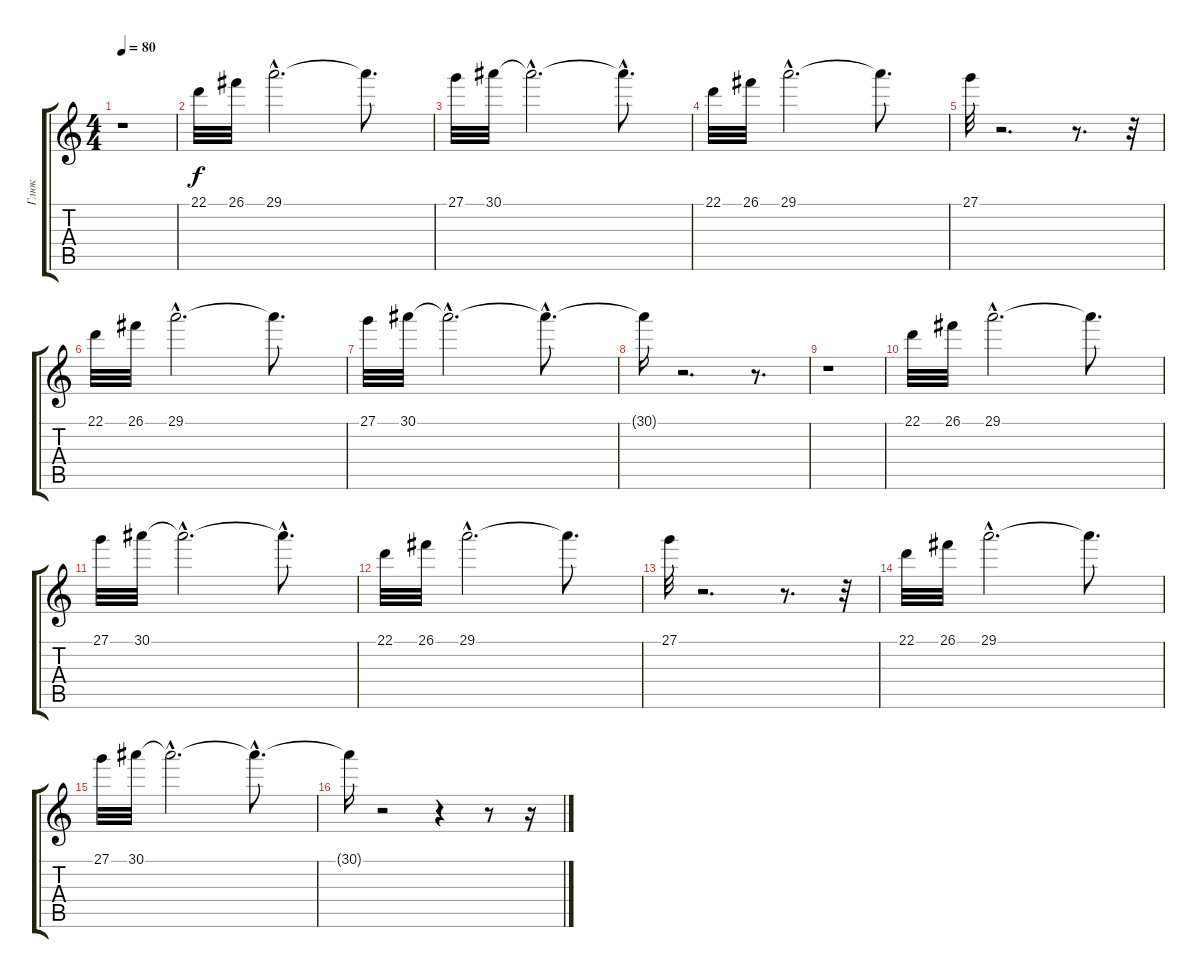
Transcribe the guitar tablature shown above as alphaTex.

\track ("Глюк" "Глюк") {instrument synthstrings2}
\staff {score tabs}
\tuning (E4 B3 G3 D3 A2 E2) {hide}
\ts (4 4)
\tempo 80
\clef g2
\ks c
r.1{dy f} |
22.1.32{volume 1} 26.1.32{volume 12} 29.1{hac}.2{d} 29.1{t}.8{d} |
27.1.32{volume 1} 30.1.32{volume 12} 30.1{hac t}.2{d} 30.1{hac t}.8{d} |
22.1.32{volume 12} 26.1.32{volume 12} 29.1{hac}.2{d} 29.1{t}.8{d} |
27.1.32{volume 1} r.2{d volume 12} r.8{d} r.32 |
22.1.32{volume 12} 26.1.32{volume 12} 29.1{hac}.2{d volume 12} 29.1{t}.8{d} |
27.1.32{volume 12} 30.1.32{volume 12} 30.1{hac t}.2{d volume 12} 30.1{hac t}.8{d} |
30.1{t}.16 r.2{d} r.8{d} |
r.1 |
22.1.32{volume 1} 26.1.32{volume 12} 29.1{hac}.2{d} 29.1{t}.8{d} |
27.1.32{volume 1} 30.1.32{volume 12} 30.1{hac t}.2{d} 30.1{hac t}.8{d} |
22.1.32{volume 12} 26.1.32{volume 12} 29.1{hac}.2{d} 29.1{t}.8{d} |
27.1.32{volume 1} r.2{d volume 12} r.8{d} r.32 |
22.1.32{volume 12} 26.1.32{volume 12} 29.1{hac}.2{d volume 12} 29.1{t}.8{d} |
27.1.32{volume 12} 30.1.32{volume 12} 30.1{hac t}.2{d volume 12} 30.1{hac t}.8{d} |
30.1{t}.16 r.2 r.4 r.8 r.16
